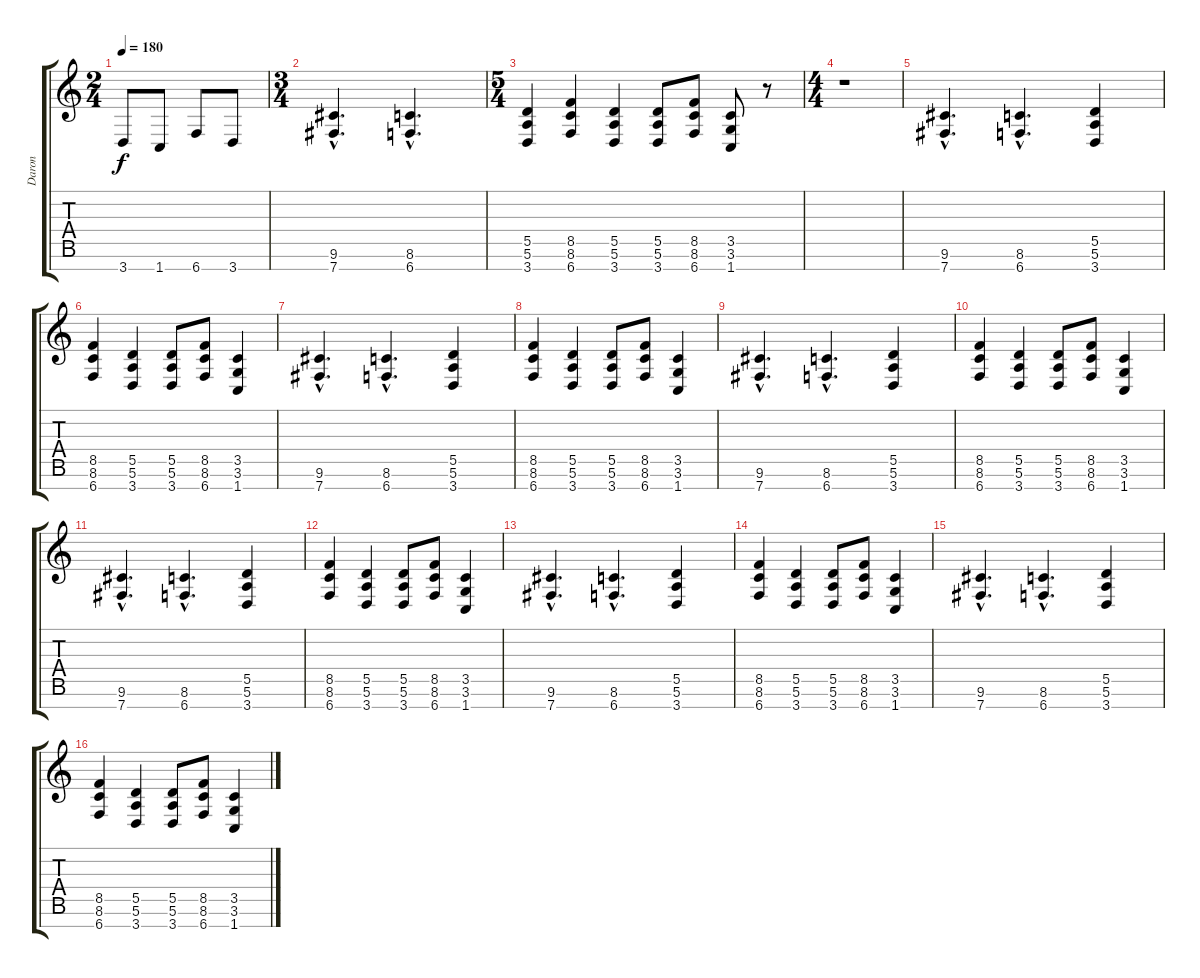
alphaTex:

\track ("Daron" "Daron") {instrument distortionguitar}
\staff {score tabs}
\tuning (E4 B3 G3 D3 A2 E2 B1) {hide}
\ts (2 4)
\tempo 180
\clef g2
\ks c
3.7.8{dy f} 1.7.8 6.7.8 3.7.8 |
\ts (3 4)
(9.6{hac} 7.7{hac}).4{d} (8.6{hac} 6.7{hac}).4{d} |
\ts (5 4)
(5.5 5.6 3.7).4 (8.5 8.6 6.7).4 (5.5 5.6 3.7).4 (5.5 5.6 3.7).8 (8.5 8.6 6.7).8 (3.5 3.6 1.7).8 r.8 |
\ts (4 4)
r.1 |
(9.6{hac} 7.7{hac}).4{d} (8.6{hac} 6.7{hac}).4{d} (5.5 5.6 3.7).4 |
(8.5 8.6 6.7).4 (5.5 5.6 3.7).4 (5.5 5.6 3.7).8 (8.5 8.6 6.7).8 (3.5 3.6 1.7).4 |
(9.6{hac} 7.7{hac}).4{d} (8.6{hac} 6.7{hac}).4{d} (5.5 5.6 3.7).4 |
(8.5 8.6 6.7).4 (5.5 5.6 3.7).4 (5.5 5.6 3.7).8 (8.5 8.6 6.7).8 (3.5 3.6 1.7).4 |
(9.6{hac} 7.7{hac}).4{d} (8.6{hac} 6.7{hac}).4{d} (5.5 5.6 3.7).4 |
(8.5 8.6 6.7).4 (5.5 5.6 3.7).4 (5.5 5.6 3.7).8 (8.5 8.6 6.7).8 (3.5 3.6 1.7).4 |
(9.6{hac} 7.7{hac}).4{d} (8.6{hac} 6.7{hac}).4{d} (5.5 5.6 3.7).4 |
(8.5 8.6 6.7).4 (5.5 5.6 3.7).4 (5.5 5.6 3.7).8 (8.5 8.6 6.7).8 (3.5 3.6 1.7).4 |
(9.6{hac} 7.7{hac}).4{d} (8.6{hac} 6.7{hac}).4{d} (5.5 5.6 3.7).4 |
(8.5 8.6 6.7).4 (5.5 5.6 3.7).4 (5.5 5.6 3.7).8 (8.5 8.6 6.7).8 (3.5 3.6 1.7).4 |
(9.6{hac} 7.7{hac}).4{d} (8.6{hac} 6.7{hac}).4{d} (5.5 5.6 3.7).4 |
(8.5 8.6 6.7).4 (5.5 5.6 3.7).4 (5.5 5.6 3.7).8 (8.5 8.6 6.7).8 (3.5 3.6 1.7).4
